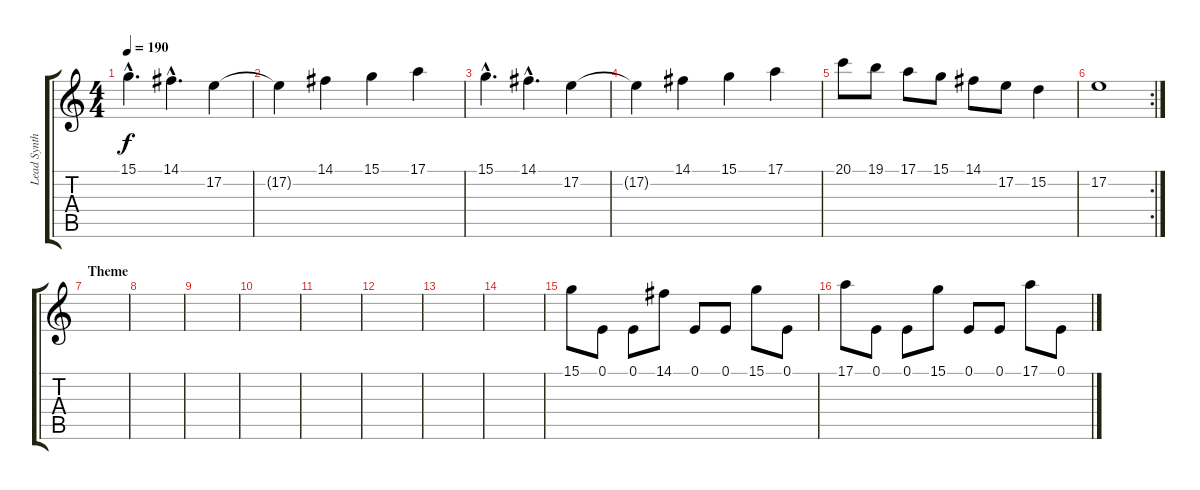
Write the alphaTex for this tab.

\track ("Lead Synth" "Lead Synth") {instrument stringensemble1}
\staff {score tabs}
\tuning (E4 B3 G3 D3 A2 E2) {hide}
\ts (4 4)
\tempo 190
\clef g2
\ks c
15.1{hac}.4{d dy f} 14.1{hac}.4{d} 17.2.4 |
17.2{t}.4 14.1.4 15.1.4 17.1.4 |
15.1{hac}.4{d} 14.1{hac}.4{d} 17.2.4 |
17.2{t}.4 14.1.4 15.1.4 17.1.4 |
20.1.8 19.1.8 17.1.8 15.1.8 14.1.8 17.2.8 15.2.4 |
\rc 2
17.2.1 |
\section ("" "Theme")
|
|
|
|
|
|
|
|
15.1.8 0.1.8 0.1.8 14.1.8 0.1.8 0.1.8 15.1.8 0.1.8 |
17.1.8 0.1.8 0.1.8 15.1.8 0.1.8 0.1.8 17.1.8 0.1.8
